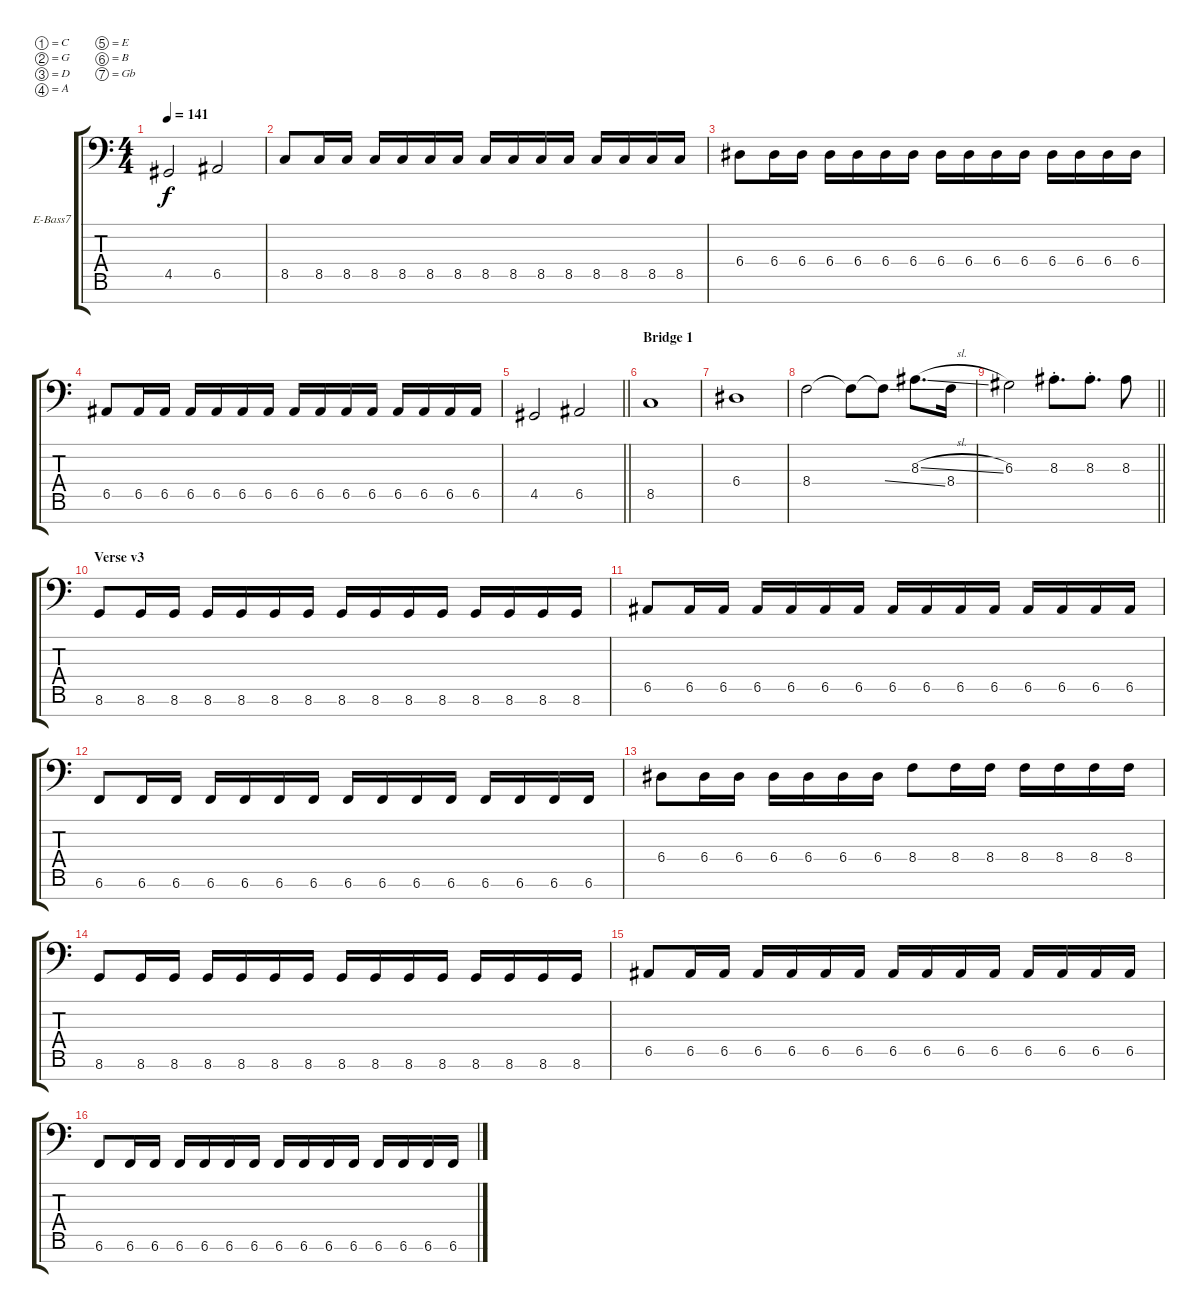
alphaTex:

\bracketExtendMode groupsimilarinstruments
\firstSystemTrackNameOrientation horizontal
\otherSystemsTrackNameOrientation horizontal
\track ("Electric Bass" "E-Bass7") {solo instrument electricbassfinger}
\staff {score tabs}
\tuning (C3 G2 D2 A1 E1 B0 Gb0)
\ts (4 4)
\tempo 141
\clef f4
\scale
0.333333
\ks c
4.5.2{dy f} 6.5.2 |
\scale
0.333333 8.5.8 8.5.16 8.5.16 8.5.16 8.5.16 8.5.16 8.5.16 8.5.16 8.5.16 8.5.16 8.5.16 8.5.16 8.5.16 8.5.16 8.5.16 |
\scale
0.333333 6.4.8 6.4.16 6.4.16 6.4.16 6.4.16 6.4.16 6.4.16 6.4.16 6.4.16 6.4.16 6.4.16 6.4.16 6.4.16 6.4.16 6.4.16 |
\scale
0.333333 6.5.8 6.5.16 6.5.16 6.5.16 6.5.16 6.5.16 6.5.16 6.5.16 6.5.16 6.5.16 6.5.16 6.5.16 6.5.16 6.5.16 6.5.16 |
\scale
0.333333
\barLineRight lightlight
4.5.2 6.5.2 |
\section ("" "Bridge 1")
\scale
0.333333 8.5.1 |
\scale
0.333333 6.4.1 |
\scale
0.333333 8.4.2 8.4{t}.8 8.4{ss t}.8 8.3{sl}.8{d} 8.4.16 |
\scale
0.333333
\barLineRight lightlight
6.3.2 8.3{st}.8{d} 8.3{st}.8{d} 8.3.8 |
\section ("" "Verse v3")
\scale
0.333333 8.6.8 8.6.16 8.6.16 8.6.16 8.6.16 8.6.16 8.6.16 8.6.16 8.6.16 8.6.16 8.6.16 8.6.16 8.6.16 8.6.16 8.6.16 |
\scale
0.333333 6.5.8 6.5.16 6.5.16 6.5.16 6.5.16 6.5.16 6.5.16 6.5.16 6.5.16 6.5.16 6.5.16 6.5.16 6.5.16 6.5.16 6.5.16 |
\scale
0.333333 6.6.8 6.6.16 6.6.16 6.6.16 6.6.16 6.6.16 6.6.16 6.6.16 6.6.16 6.6.16 6.6.16 6.6.16 6.6.16 6.6.16 6.6.16 |
\scale
0.333333 6.4.8 6.4.16 6.4.16 6.4.16 6.4.16 6.4.16 6.4.16 8.4.8 8.4.16 8.4.16 8.4.16 8.4.16 8.4.16 8.4.16 |
\scale
0.333333 8.6.8 8.6.16 8.6.16 8.6.16 8.6.16 8.6.16 8.6.16 8.6.16 8.6.16 8.6.16 8.6.16 8.6.16 8.6.16 8.6.16 8.6.16 |
\scale
0.333333 6.5.8 6.5.16 6.5.16 6.5.16 6.5.16 6.5.16 6.5.16 6.5.16 6.5.16 6.5.16 6.5.16 6.5.16 6.5.16 6.5.16 6.5.16 |
\scale
0.333333 6.6.8 6.6.16 6.6.16 6.6.16 6.6.16 6.6.16 6.6.16 6.6.16 6.6.16 6.6.16 6.6.16 6.6.16 6.6.16 6.6.16 6.6.16
